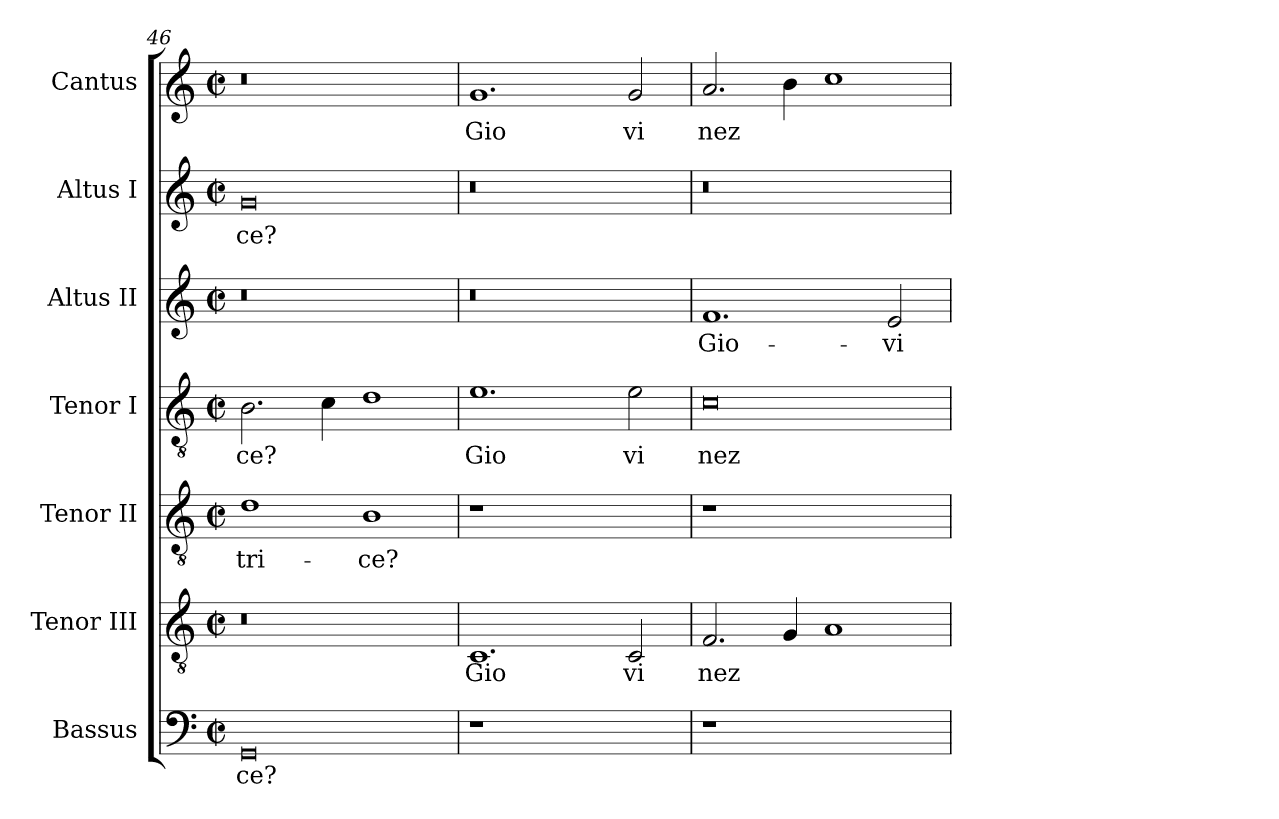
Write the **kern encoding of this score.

**kern	**text	**kern	**text	**kern	**text	**kern	**text	**kern	**text	**kern	**text	**kern	**text
*part7	*part7	*part6	*part6	*part5	*part5	*part4	*part4	*part3	*part3	*part2	*part2	*part1	*part1
*staff7	*staff7	*staff6	*staff6	*staff5	*staff5	*staff4	*staff4	*staff3	*staff3	*staff2	*staff2	*staff1	*staff1
*I"Bassus	*	*I"Tenor III	*	*I"Tenor II	*	*I"Tenor I	*	*I"Altus II	*	*I"Altus I	*	*I"Cantus	*
*clefF4	*	*clefGv2	*	*clefGv2	*	*clefGv2	*	*clefG2	*	*clefG2	*	*clefG2	*
*k[]	*	*k[]	*	*k[]	*	*k[]	*	*k[]	*	*k[]	*	*k[]	*
*C:	*	*C:	*	*C:	*	*C:	*	*C:	*	*C:	*	*C:	*
*M2/2	*	*M2/2	*	*M2/2	*	*M2/2	*	*M2/2	*	*M2/2	*	*M2/2	*
*met(c|)	*	*met(c|)	*	*met(c|)	*	*met(c|)	*	*met(c|)	*	*met(c|)	*	*met(c|)	*
=46	=46	=46	=46	=46	=46	=46	=46	=46	=46	=46	=46	=46	=46
!	!LO:LY:b:cj	!	!	!	!LO:LY:b:cj	!	!LO:LY:b:cj	!	!	!	!LO:LY:b:cj	!	!
0GG	ce?	0r	.	1d	-tri-	2.B\	-ce?	0r	.	0g	ce?	0r	.
!	!	!	!	!	!	!	!LO:LY:b:cj	!	!	!	!	!	!
.	.	.	.	.	.	4c\	.	.	.	.	.	.	.
!	!	!	!	!	!LO:LY:b:cj	!	!LO:LY:b:cj	!	!	!	!	!	!
.	.	.	.	1B	-ce?	1d	.	.	.	.	.	.	.
!!LO:PB:g=z
=47	=47	=47	=47	=47	=47	=47	=47	=47	=47	=47	=47	=47	=47
!	!	!	!LO:LY:b:cj	!	!	!	!LO:LY:b:cj	!	!	!	!	!	!LO:LY:b:cj
1r	.	1.C	Gio	1r	.	1.e	Gio	0r	.	0r	.	1.g	Gio
1ryy	.	.	.	1ryy	.	.	.	.	.	.	.	.	.
!	!	!	!LO:LY:b:cj	!	!	!	!LO:LY:b:cj	!	!	!	!	!	!LO:LY:b:cj
.	.	2C/	vi	.	.	2e\	vi	.	.	.	.	2g/	vi
=48	=48	=48	=48	=48	=48	=48	=48	=48	=48	=48	=48	=48	=48
!	!	!	!LO:LY:b:cj	!	!	!	!LO:LY:b:cj	!	!LO:LY:b:cj	!	!	!	!LO:LY:b:cj
1r	.	2.F/	nez	1r	.	0c	nez	1.f	Gio-	0r	.	2.a/	nez
!	!	!	!LO:LY:b:cj	!	!	!	!	!	!	!	!	!	!LO:LY:b:cj
.	.	4G/	.	.	.	.	.	.	.	.	.	4b\	.
!	!	!	!LO:LY:b:cj	!	!	!	!	!	!	!	!	!	!LO:LY:b:cj
1ryy	.	1A	.	1ryy	.	.	.	.	.	.	.	1cc	.
!	!	!	!	!	!	!	!	!	!LO:LY:b:cj	!	!	!	!
.	.	.	.	.	.	.	.	2e/	-vi-	.	.	.	.
=	=	=	=	=	=	=	=	=	=	=	=	=	=
*-	*-	*-	*-	*-	*-	*-	*-	*-	*-	*-	*-	*-	*-
